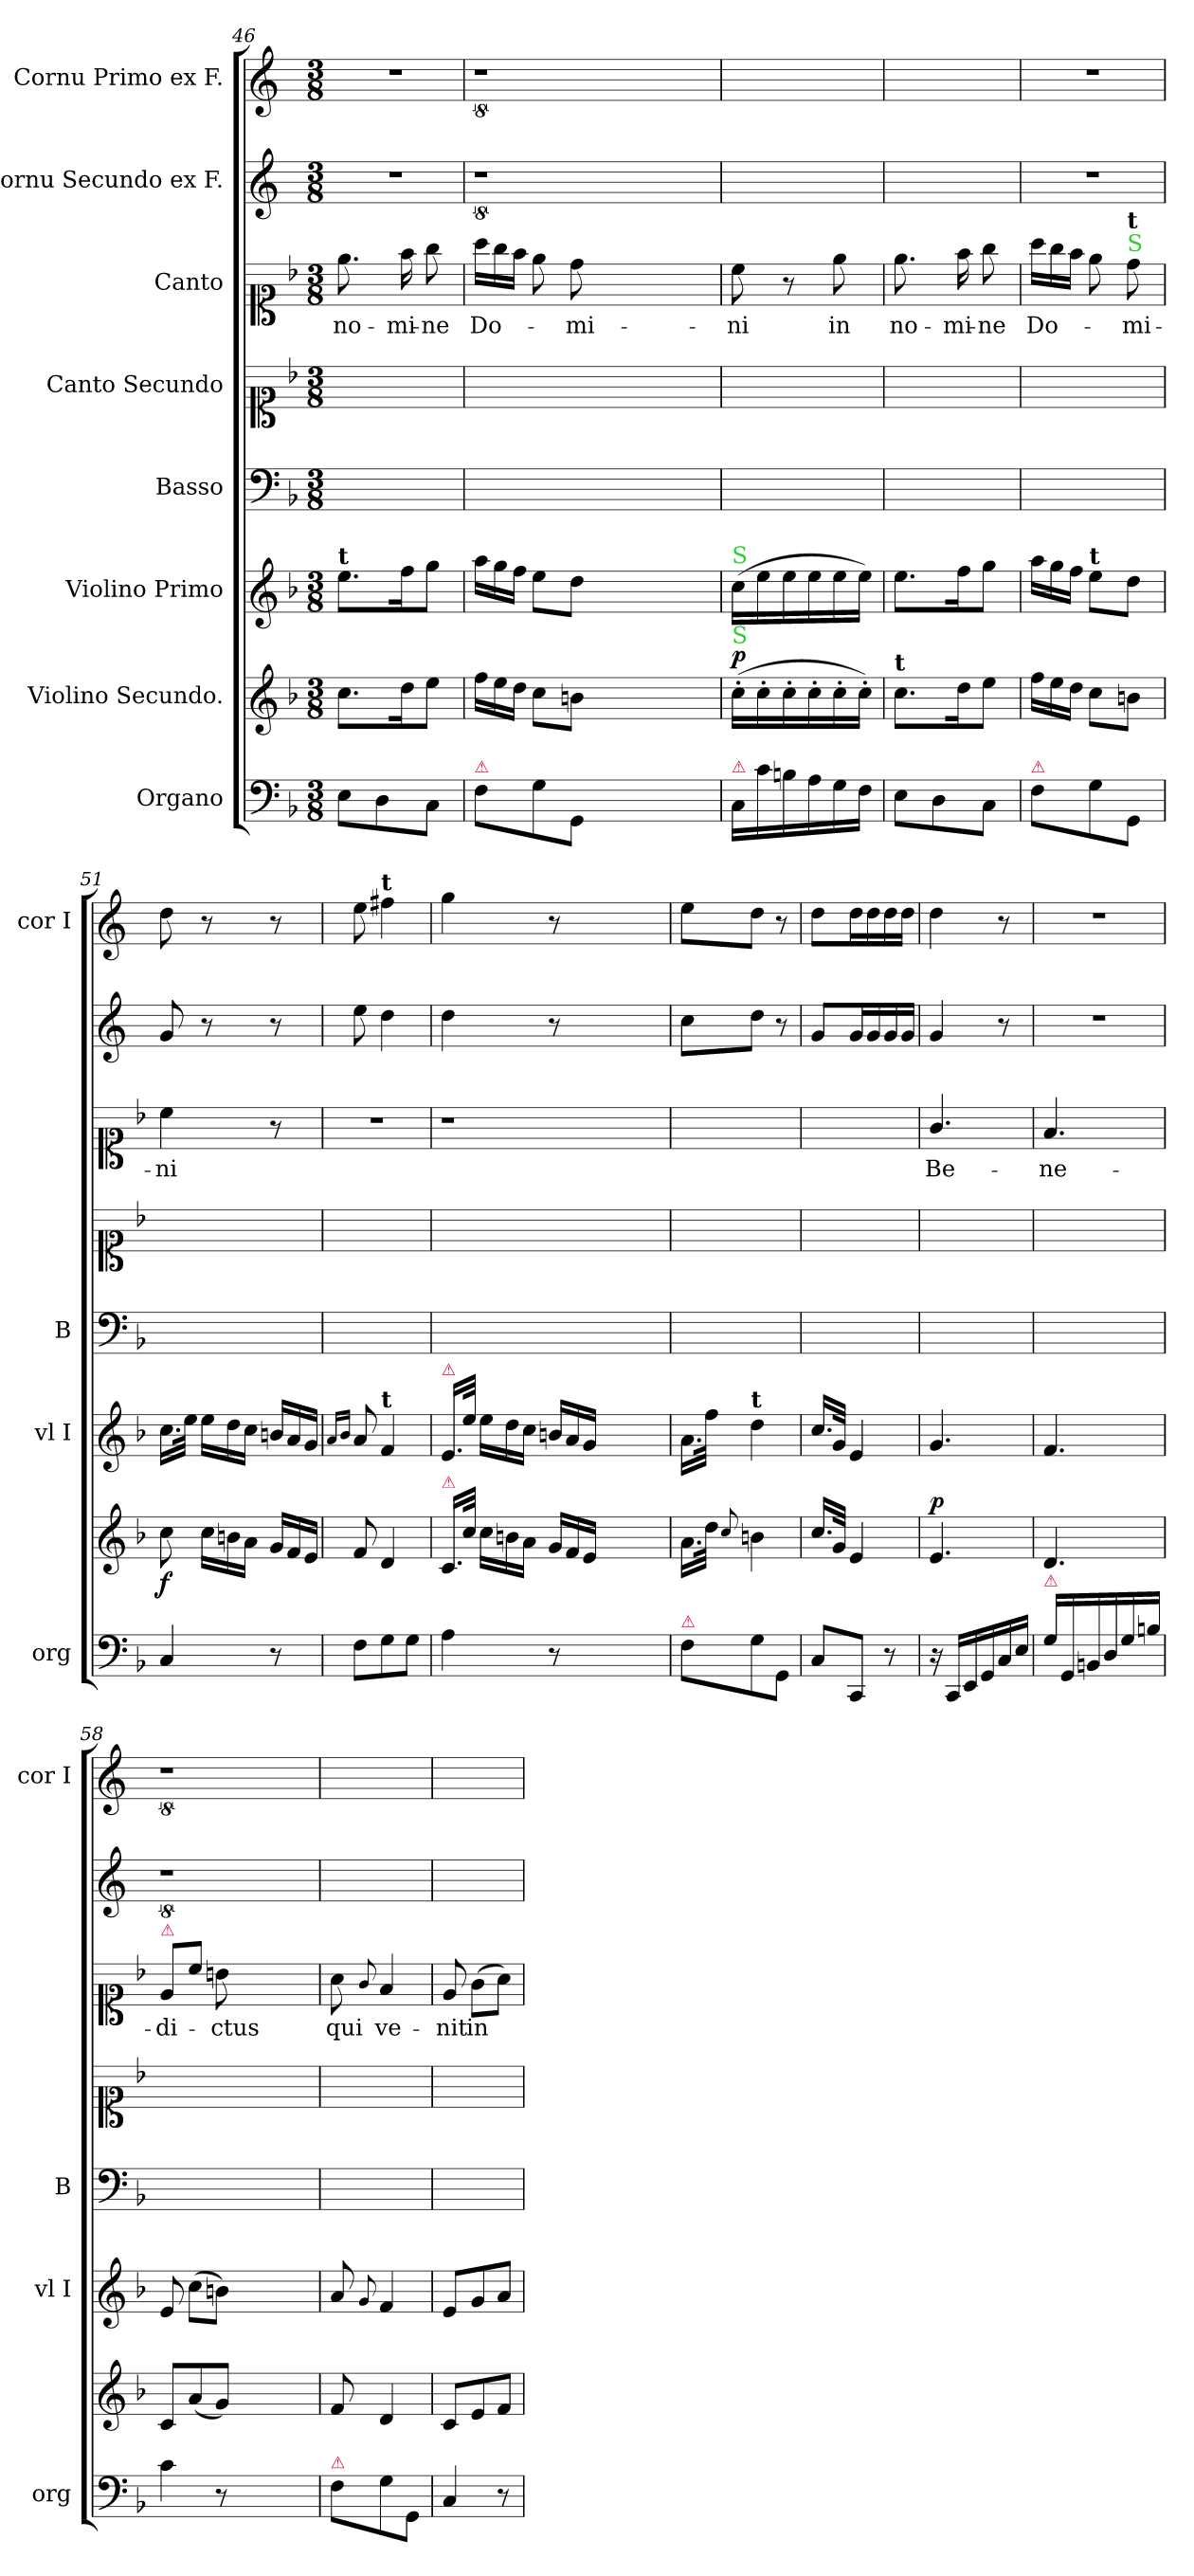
**kern	**kern	**dynam	**kern	**kern	**kern	**kern	**text	**kern	**kern
*part8	*part7	*part7	*part6	*part5	*part4	*part3	*part3	*part2	*part1
*staff8	*staff7	*staff7	*staff6	*staff5	*staff4	*staff3	*staff3	*staff2	*staff1
*I"Organo	*I"Violino Secundo.	*	*I"Violino Primo	*I"Basso	*I"Canto Secundo	*I"Canto	*	*I"Cornu Secundo ex F.	*I"Cornu Primo ex F.
*I'org	*	*	*I'vl I	*I'B	*	*	*	*	*I'cor I
*clefF4	*clefG2	*	*clefG2	*clefF4	*clefC1	*clefC1	*	*clefG2	*clefG2
*	*	*	*	*	*	*	*	*ITrd4c7	*ITrd4c7
*k[b-]	*k[b-]	*	*k[b-]	*k[b-]	*k[b-]	*k[b-]	*	*k[b-]	*k[b-]
*F:	*F:	*	*F:	*F:	*F:	*F:	*	*F:	*F:
*M3/8	*M3/8	*	*M3/8	*M3/8	*M3/8	*M3/8	*	*M3/8	*M3/8
=46	=46	=46	=46	=46	=46	=46	=46	=46	=46
!	!	!	!LO:TX:a:B:t=t	!	!	!	!	!	!
8E\L	8.cc\L	.	8.ee\L	4.ryy	4.ryy	8.ee\	no-	4.r	4.r
8D\	.	.	.	.	.	.	.	.	.
.	16dd\K	.	16ff\K	.	.	16ff\	-mi-	.	.
8C\J	8ee\J	.	8gg\J	.	.	8gg\	-ne	.	.
=47	=47	=47	=47	=47	=47	=47	=47	=47	=47
*	*Xtuplet	*	*Xtuplet	*	*	*Xtuplet	*	*	*
!LO:TX:a:color=crimson:t=⚠	!	!	!	!	!	!	!	!	!
8F\L	24ff\LL	.	24aa\LL	4.ryy	4.ryy	24aa\LL	Do-	8%9r	8%9r
.	24ee\	.	24gg\	.	.	24gg\	.	.	.
.	24dd\JJ	.	24ff\JJ	.	.	24ff\JJ	.	.	.
8G\	8cc\L	.	8ee\L	.	.	8ee\	.	.	.
8GG/J	8bn\J	.	8dd\J	.	.	8dd\	-mi-	.	.
2.ryy	2.ryy	.	2.ryy	2.ryy	2.ryy	2.ryy	.	.	.
=48	=48	=48	=48	=48	=48	=48	=48	=48	=48
!	!	!	!LO:TX:a:color=limegreen:t=S	!	!	!	!	!	!
!	!LO:TX:a:color=limegreen:t=S	!	!	!	!	!	!	!	!
!LO:TX:a:color=crimson:t=⚠	!	!	!	!	!	!	!	!	!
!	!	!LO:DY:a	!	!	!	!	!	!	!
16C/LL	(16cc'\LL	p	(16cc\LL	4.ryy	4.ryy	8cc\	-ni	4.ryy	4.ryy
16c\	16cc'\	.	16ee\	.	.	.	.	.	.
16Bn\	16cc'\	.	16ee\	.	.	8r	.	.	.
16A\	16cc'\	.	16ee\	.	.	.	.	.	.
16G\	16cc'\	.	16ee\	.	.	8ee\	in	.	.
16F\JJ	16cc'\JJ)	.	16ee\JJ)	.	.	.	.	.	.
=49	=49	=49	=49	=49	=49	=49	=49	=49	=49
!	!LO:TX:a:B:t=t	!	!	!	!	!	!	!	!
8E\L	8.cc\L	.	8.ee\L	4.ryy	4.ryy	8.ee\	no-	4.ryy	4.ryy
8D\	.	.	.	.	.	.	.	.	.
.	16dd\K	.	16ff\K	.	.	16ff\	-mi-	.	.
8C\J	8ee\J	.	8gg\J	.	.	8gg\	-ne	.	.
=50	=50	=50	=50	=50	=50	=50	=50	=50	=50
!LO:TX:a:color=crimson:t=⚠	!	!	!	!	!	!	!	!	!
8F\L	24ff\LL	.	24aa\LL	4.ryy	4.ryy	24aa\LL	Do-	4.r	4.r
.	24ee\	.	24gg\	.	.	24gg\	.	.	.
.	24dd\JJ	.	24ff\JJ	.	.	24ff\JJ	.	.	.
!	!	!	!LO:TX:a:B:t=t	!	!	!	!	!	!
8G\	8cc\L	.	8ee\L	.	.	8ee\	.	.	.
!	!	!	!	!	!	!LO:TX:a:color=limegreen:t=S	!	!	!
!	!	!	!	!	!	!LO:TX:a:B:t=t	!	!	!
8GG\J	8bn\J	.	8dd\J	.	.	8dd\	-mi-	.	.
=51	=51	=51	=51	=51	=51	=51	=51	=51	=51
4C/	8cc\	f	16.cc\LL	4.ryy	4.ryy	4cc\	-ni	8c/	8g\
.	.	.	32ee\JJk	.	.	.	.	.	.
.	24cc\LL	.	24ee\LL	.	.	.	.	8r	8r
.	24bn\	.	24dd\	.	.	.	.	.	.
.	24a\JJ	.	24cc\JJ	.	.	.	.	.	.
8r	24g/LL	.	24bn/LL	.	.	8r	.	8r	8r
.	24f/	.	24a/	.	.	.	.	.	.
.	24e/JJ	.	24g/JJ	.	.	.	.	.	.
=52	=52	=52	=52	=52	=52	=52	=52	=52	=52
.	.	.	16qqa/LL	.	.	.	.	.	.
.	.	.	16qqb-/JJ	.	.	.	.	.	.
8F\L	8f/	.	8a/	4.ryy	4.ryy	4.r	.	8a\	8a\
!	!	!	!	!	!	!	!	!	!LO:TX:a:B:t=t
!	!	!	!LO:TX:a:B:t=t	!	!	!	!	!	!
8G\	4d/	.	4f/	.	.	.	.	4g\	4bn\
8G\J	.	.	.	.	.	.	.	.	.
=53	=53	=53	=53	=53	=53	=53	=53	=53	=53
!	!	!	!LO:TX:a:color=crimson:t=⚠	!	!	!	!	!	!
!	!LO:TX:a:color=crimson:t=⚠	!	!	!	!	!	!	!	!
4A\	16.c/LL	.	16.e/LL	4.ryy	4.ryy	8%9r	.	4g\	4cc\
.	32cc\JJk	.	32ee\JJk	.	.	.	.	.	.
.	24cc\LL	.	24ee\LL	.	.	.	.	.	.
.	24bn\	.	24dd\	.	.	.	.	.	.
.	24a\JJ	.	24cc\JJ	.	.	.	.	.	.
8r	24g/LL	.	24bn/LL	.	.	.	.	8r	8r
.	24f/	.	24a/	.	.	.	.	.	.
.	24e/JJ	.	24g/JJ	.	.	.	.	.	.
2.ryy	2.ryy	.	2.ryy	2.ryy	2.ryy	.	.	2.ryy	2.ryy
=54	=54	=54	=54	=54	=54	=54	=54	=54	=54
!LO:TX:a:color=crimson:t=⚠	!	!	!	!	!	!	!	!	!
8F\L	16.a\LL	.	16.a\LL	4.ryy	4.ryy	4.ryy	.	8f\L	8a\L
.	32dd\JJk	.	32ff\JJk	.	.	.	.	.	.
.	8qqcc/	.	.	.	.	.	.	.	.
!	!	!	!LO:TX:a:B:t=t	!	!	!	!	!	!
8G\	4bn\	.	4dd\	.	.	.	.	8g\J	8g\J
8GG/J	.	.	.	.	.	.	.	8r	8r
=55	=55	=55	=55	=55	=55	=55	=55	=55	=55
8C/L	16.cc/LL	.	16.cc/LL	4.ryy	4.ryy	4.ryy	.	8c/L	8g\L
.	32g/JJk	.	32g/JJk	.	.	.	.	.	.
8CC/J	4e/	.	4e/	.	.	.	.	16c/L	16g\L
.	.	.	.	.	.	.	.	16c/	16g\
8r	.	.	.	.	.	.	.	16c/	16g\
.	.	.	.	.	.	.	.	16c/JJ	16g\JJ
=56	=56	=56	=56	=56	=56	=56	=56	=56	=56
!	!	!LO:DY:a	!	!	!	!	!	!	!
16r	4.e/	p	4.g/	4.ryy	4.ryy	4.g/	Be-	4c/	4g\
16CC/LL	.	.	.	.	.	.	.	.	.
16EE/	.	.	.	.	.	.	.	.	.
16GG/	.	.	.	.	.	.	.	.	.
16C/	.	.	.	.	.	.	.	8r	8r
16E/JJ	.	.	.	.	.	.	.	.	.
=57	=57	=57	=57	=57	=57	=57	=57	=57	=57
!LO:TX:a:color=crimson:t=⚠	!	!	!	!	!	!	!	!	!
16G\LL	4.d/	.	4.f/	4.ryy	4.ryy	4.f/	-ne-	4.r	4.r
16GG/	.	.	.	.	.	.	.	.	.
16BBn/	.	.	.	.	.	.	.	.	.
16D/	.	.	.	.	.	.	.	.	.
16G/	.	.	.	.	.	.	.	.	.
16Bn/JJ	.	.	.	.	.	.	.	.	.
=58	=58	=58	=58	=58	=58	=58	=58	=58	=58
!	!	!	!	!	!	!LO:TX:a:color=crimson:t=⚠	!	!	!
4c\	8c/L	.	8e/	4.ryy	4.ryy	8e/L	-di-	8%9r	8%9r
.	(8a/	.	(8cc\L	.	.	8cc\J	.	.	.
8r	8g/J)	.	8bn\J)	.	.	8bn\	-ctus	.	.
2.ryy	2.ryy	.	2.ryy	2.ryy	2.ryy	2.ryy	.	.	.
=59	=59	=59	=59	=59	=59	=59	=59	=59	=59
!LO:TX:a:color=crimson:t=⚠	!	!	!	!	!	!	!	!	!
8F\L	8f/	.	8a/	4.ryy	4.ryy	8a\	qui	4.ryy	4.ryy
.	.	.	8qqg/	.	.	8qqg/	.	.	.
8G\	4d/	.	4f/	.	.	4f/	ve-	.	.
8GG/J	.	.	.	.	.	.	.	.	.
=60	=60	=60	=60	=60	=60	=60	=60	=60	=60
4C/	8c/L	.	8e/L	4.ryy	4.ryy	8e/	-nit	4.ryy	4.ryy
.	8e/	.	8g/	.	.	(8g\L	in	.	.
8r	8f/J	.	8a/J	.	.	8a\J)	.	.	.
=	=	=	=	=	=	=	=	=	=
*-	*-	*-	*-	*-	*-	*-	*-	*-	*-
